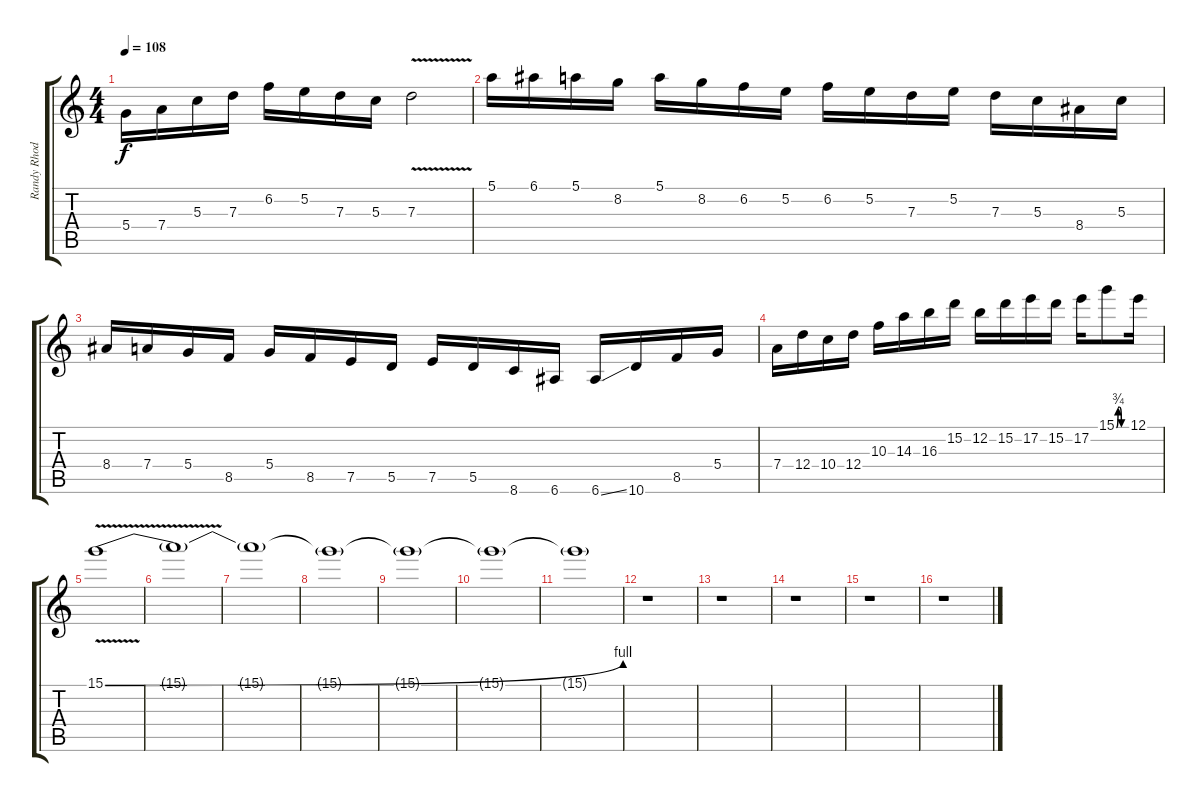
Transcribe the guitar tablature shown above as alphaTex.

\track ("Randy Rhodes II" "Randy Rhod") {instrument distortionguitar}
\staff {score tabs}
\tuning (E4 B3 G3 D3 A2 E2) {hide}
\ts (4 4)
\tempo 108
\clef g2
\ks c
5.4.16{dy f} 7.4.16 5.3.16 7.3.16 6.2.16 5.2.16 7.3.16 5.3.16 7.3{v}.2 |
5.1.16 6.1.16 5.1.16 8.2.16 5.1.16 8.2.16 6.2.16 5.2.16 6.2.16 5.2.16 7.3.16 5.2.16 7.3.16 5.3.16 8.4.16 5.3.16 |
8.4.16 7.4.16 5.4.16 8.5.16 5.4.16 8.5.16 7.5.16 5.5.16 7.5.16 5.5.16 8.6.16 6.6.16 6.6{ss}.16 10.6.16 8.5.16 5.4.16 |
7.4.16 12.4.16 10.4.16 12.4.16 10.3.16 14.3.16 16.3.16 15.2.16 12.2.16 15.2.16 17.2.16 15.2.16 17.2.16 15.1{be (custom 0 0 10 3 20 3 30 0 60 0)}.8 12.1.16 |
15.1{be (bend 0 0 60 4) v}.1 |
15.1{t}.1 |
15.1{t}.1 |
15.1{t}.1 |
15.1{t}.1 |
15.1{t}.1 |
15.1{t}.1 |
r.1 |
r.1 |
r.1 |
r.1 |
r.1
